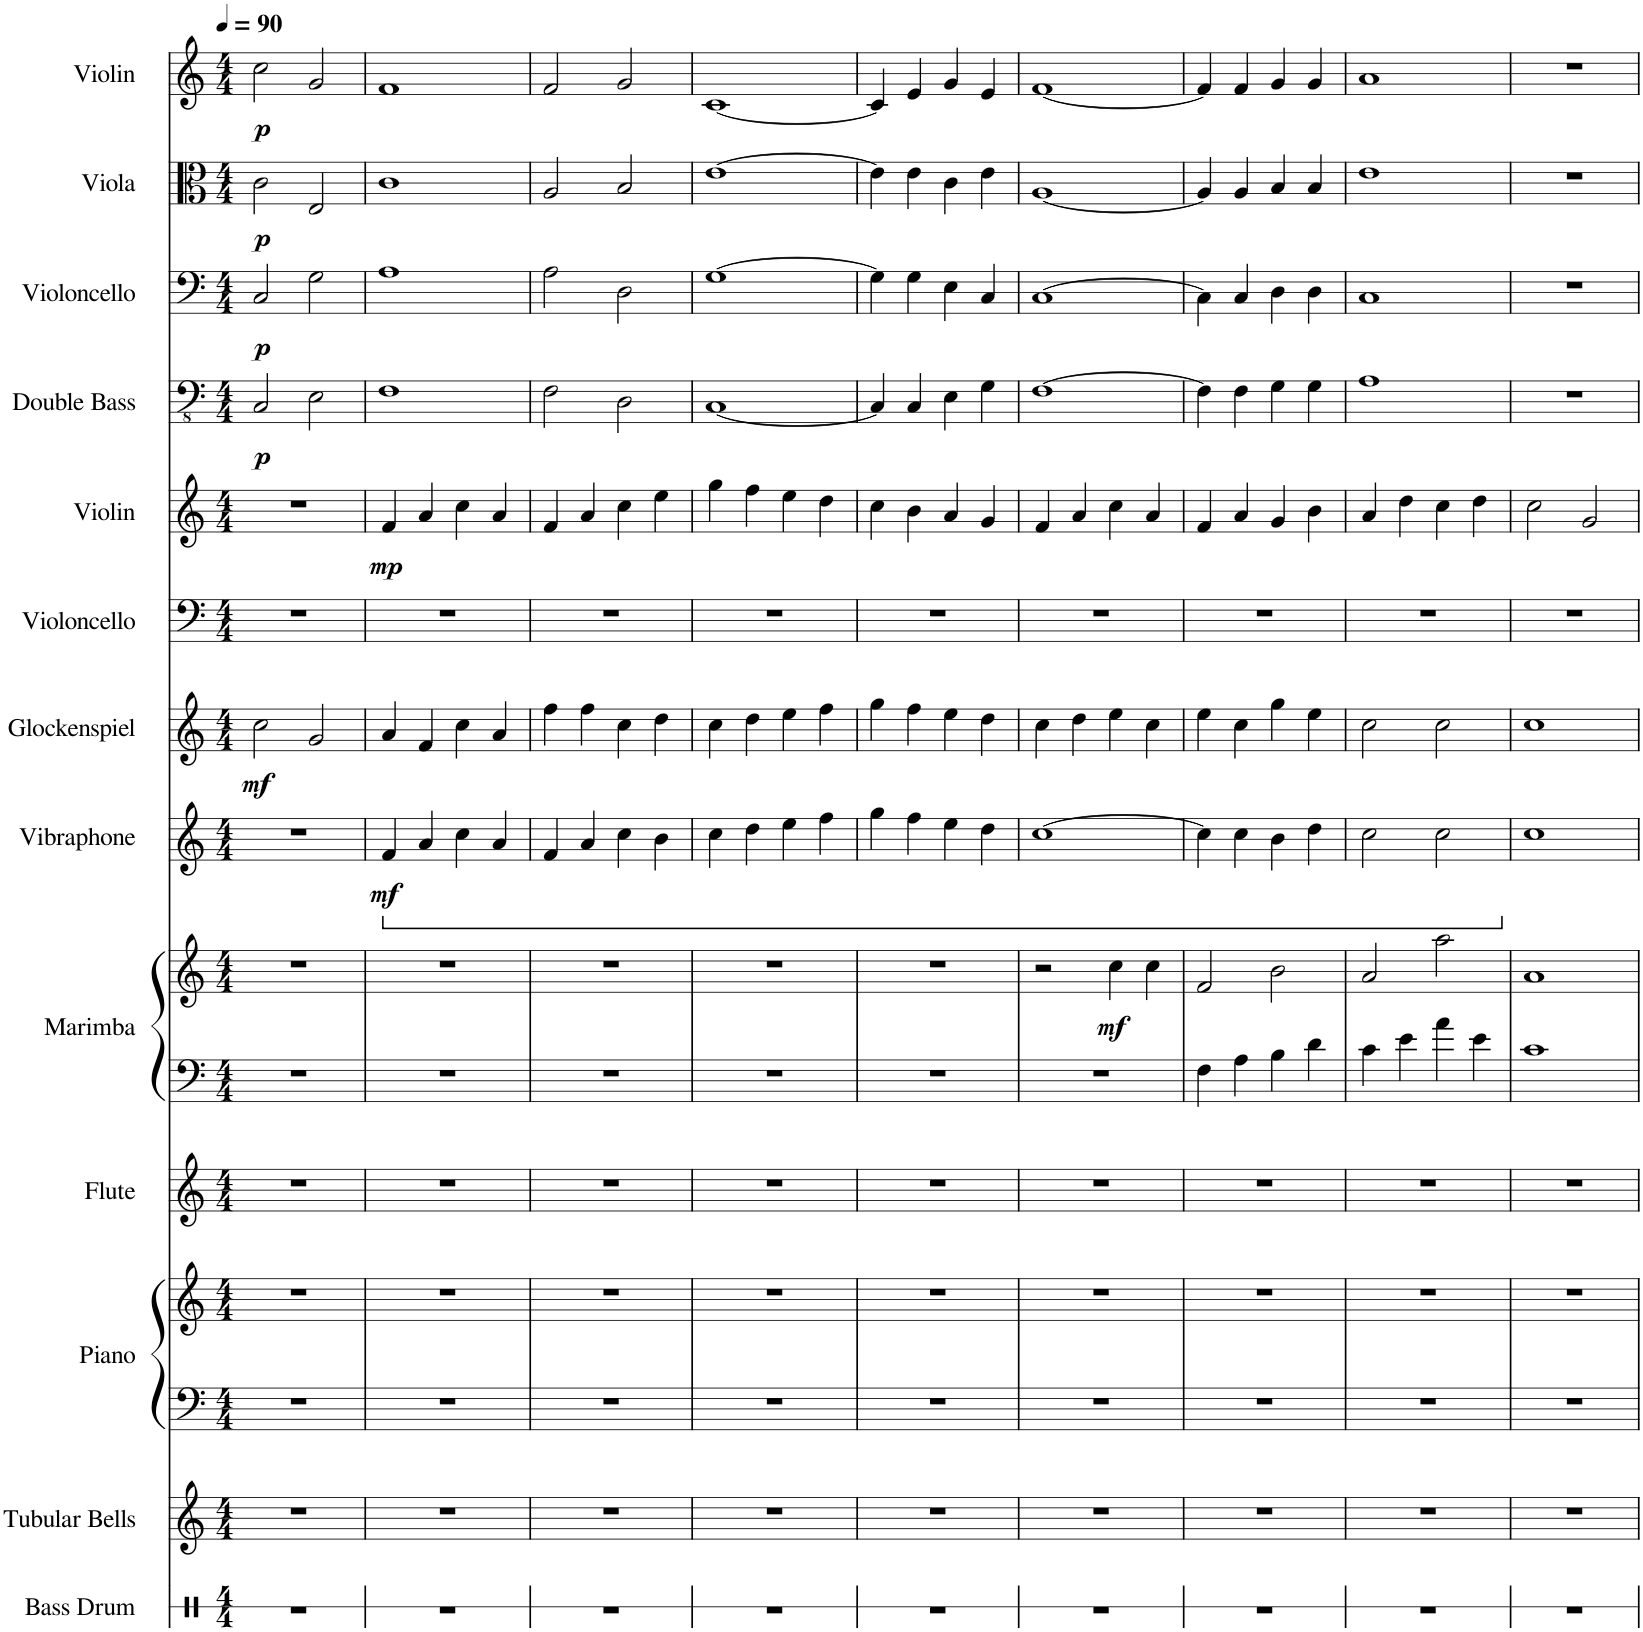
**kern	**kern	**kern	**kern	**kern	**kern	**kern	**dynam	**kern	**dynam	**kern	**dynam	**kern	**kern	**dynam	**kern	**dynam	**kern	**dynam	**kern	**dynam	**kern	**dynam
*part13	*part12	*part11	*part11	*part10	*part9	*part9	*part9	*part8	*part8	*part7	*part7	*part6	*part5	*part5	*part4	*part4	*part3	*part3	*part2	*part2	*part1	*part1
*staff15	*staff14	*staff13	*staff12	*staff11	*staff10	*staff9	*staff9/10	*staff8	*staff8	*staff7	*staff7	*staff6	*staff5	*staff5	*staff4	*staff4	*staff3	*staff3	*staff2	*staff2	*staff1	*staff1
*I"Bass Drum	*I"Tubular Bells	*I"Piano	*	*I"Flute	*I"Marimba	*	*	*I"Vibraphone	*	*I"Glockenspiel	*	*I"Violoncello	*I"Violin	*	*I"Double Bass	*	*I"Violoncello	*	*I"Viola	*	*I"Violin	*
*I'B. Dr.	*I'Tu. Be.	*I'Pno.	*	*I'Fl.	*I'Mrm.	*	*	*I'Vib.	*	*I'Glk.	*	*I'Vc.	*I'Vln.	*	*I'Db.	*	*I'Vc.	*	*I'Vla.	*	*I'Vln.	*
*stria1	*	*	*	*	*	*	*	*	*	*	*	*	*	*	*	*	*	*	*	*	*	*
*clefX	*clefG2	*clefF4	*clefG2	*clefG2	*clefF4	*clefG2	*	*clefG2	*	*clefG2	*	*clefF4	*clefG2	*	*clefFv4	*	*clefF4	*	*clefC3	*	*clefG2	*
*	*	*	*	*	*	*	*	*	*	*Trd-14c-24	*	*	*	*	*Trd7c12	*	*	*	*	*	*	*
*k[]	*k[]	*k[]	*k[]	*k[]	*k[]	*k[]	*	*k[]	*	*k[]	*	*k[]	*k[]	*	*k[]	*	*k[]	*	*k[]	*	*k[]	*
*M4/4	*M4/4	*M4/4	*M4/4	*M4/4	*M4/4	*M4/4	*	*M4/4	*	*M4/4	*	*M4/4	*M4/4	*	*M4/4	*	*M4/4	*	*M4/4	*	*M4/4	*
*MM90	*MM90	*MM90	*MM90	*MM90	*MM90	*MM90	*	*MM90	*	*MM90	*	*MM90	*MM90	*	*MM90	*	*MM90	*	*MM90	*	*MM90	*
=1	=1	=1	=1	=1	=1	=1	=1	=1	=1	=1	=1	=1	=1	=1	=1	=1	=1	=1	=1	=1	=1	=1
!	!	!	!	!	!	!	!	!	!	!	!LO:DY:b	!	!	!	!	!LO:DY:b	!	!LO:DY:b	!	!LO:DY:b	!	!LO:DY:b
1r	1r	1r	1r	1r	1r	1r	.	1r	.	2cc\	mf	1r	1r	.	2CC/	p	2C/	p	2c\	p	2cc\	p
.	.	.	.	.	.	.	.	.	.	2g/	.	.	.	.	2EE\	.	2G\	.	2E/	.	2g/	.
=2	=2	=2	=2	=2	=2	=2	=2	=2	=2	=2	=2	=2	=2	=2	=2	=2	=2	=2	=2	=2	=2	=2
*	*	*	*	*	*	*	*	*ped	*	*	*	*	*	*	*	*	*	*	*	*	*	*
!	!	!	!	!	!	!	!	!	!LO:DY:b	!	!	!	!	!LO:DY:b	!	!	!	!	!	!	!	!
1r	1r	1r	1r	1r	1r	1r	.	4f/	mf	4a/	.	1r	4f/	mp	1FF	.	1A	.	1c	.	1f	.
.	.	.	.	.	.	.	.	4a/	.	4f/	.	.	4a/	.	.	.	.	.	.	.	.	.
.	.	.	.	.	.	.	.	4cc\	.	4cc\	.	.	4cc\	.	.	.	.	.	.	.	.	.
.	.	.	.	.	.	.	.	4a/	.	4a/	.	.	4a/	.	.	.	.	.	.	.	.	.
=3	=3	=3	=3	=3	=3	=3	=3	=3	=3	=3	=3	=3	=3	=3	=3	=3	=3	=3	=3	=3	=3	=3
1r	1r	1r	1r	1r	1r	1r	.	4f/	.	4ff\	.	1r	4f/	.	2FF\	.	2A\	.	2A/	.	2f/	.
.	.	.	.	.	.	.	.	4a/	.	4ff\	.	.	4a/	.	.	.	.	.	.	.	.	.
.	.	.	.	.	.	.	.	4cc\	.	4cc\	.	.	4cc\	.	2DD\	.	2D\	.	2B/	.	2g/	.
.	.	.	.	.	.	.	.	4b\	.	4dd\	.	.	4ee\	.	.	.	.	.	.	.	.	.
=4	=4	=4	=4	=4	=4	=4	=4	=4	=4	=4	=4	=4	=4	=4	=4	=4	=4	=4	=4	=4	=4	=4
1r	1r	1r	1r	1r	1r	1r	.	4cc\	.	4cc\	.	1r	4gg\	.	[1CC	.	[1G	.	[1e	.	[1c	.
.	.	.	.	.	.	.	.	4dd\	.	4dd\	.	.	4ff\	.	.	.	.	.	.	.	.	.
.	.	.	.	.	.	.	.	4ee\	.	4ee\	.	.	4ee\	.	.	.	.	.	.	.	.	.
.	.	.	.	.	.	.	.	4ff\	.	4ff\	.	.	4dd\	.	.	.	.	.	.	.	.	.
=5	=5	=5	=5	=5	=5	=5	=5	=5	=5	=5	=5	=5	=5	=5	=5	=5	=5	=5	=5	=5	=5	=5
1r	1r	1r	1r	1r	1r	1r	.	4gg\	.	4gg\	.	1r	4cc\	.	4CC/]	.	4G\]	.	4e\]	.	4c/]	.
.	.	.	.	.	.	.	.	4ff\	.	4ff\	.	.	4b\	.	4CC/	.	4G\	.	4e\	.	4e/	.
.	.	.	.	.	.	.	.	4ee\	.	4ee\	.	.	4a/	.	4EE\	.	4E\	.	4c\	.	4g/	.
.	.	.	.	.	.	.	.	4dd\	.	4dd\	.	.	4g/	.	4GG\	.	4C/	.	4e\	.	4e/	.
=6	=6	=6	=6	=6	=6	=6	=6	=6	=6	=6	=6	=6	=6	=6	=6	=6	=6	=6	=6	=6	=6	=6
1r	1r	1r	1r	1r	1r	2r	.	[1cc	.	4cc\	.	1r	4f/	.	[1FF	.	[1C	.	[1A	.	[1f	.
.	.	.	.	.	.	.	.	.	.	4dd\	.	.	4a/	.	.	.	.	.	.	.	.	.
!	!	!	!	!	!	!	!LO:DY:b	!	!	!	!	!	!	!	!	!	!	!	!	!	!	!
.	.	.	.	.	.	4cc\	mf	.	.	4ee\	.	.	4cc\	.	.	.	.	.	.	.	.	.
.	.	.	.	.	.	4cc\	.	.	.	4cc\	.	.	4a/	.	.	.	.	.	.	.	.	.
=7	=7	=7	=7	=7	=7	=7	=7	=7	=7	=7	=7	=7	=7	=7	=7	=7	=7	=7	=7	=7	=7	=7
1r	1r	1r	1r	1r	4F\	2f/	.	4cc\]	.	4ee\	.	1r	4f/	.	4FF\]	.	4C\]	.	4A/]	.	4f/]	.
.	.	.	.	.	4A\	.	.	4cc\	.	4cc\	.	.	4a/	.	4FF\	.	4C/	.	4A/	.	4f/	.
.	.	.	.	.	4B\	2b\	.	4b\	.	4gg\	.	.	4g/	.	4GG\	.	4D\	.	4B/	.	4g/	.
.	.	.	.	.	4d\	.	.	4dd\	.	4ee\	.	.	4b\	.	4GG\	.	4D\	.	4B/	.	4g/	.
=8	=8	=8	=8	=8	=8	=8	=8	=8	=8	=8	=8	=8	=8	=8	=8	=8	=8	=8	=8	=8	=8	=8
1r	1r	1r	1r	1r	4c\	2a/	.	2cc\	.	2cc\	.	1r	4a/	.	1AA	.	1C	.	1e	.	1a	.
.	.	.	.	.	4e\	.	.	.	.	.	.	.	4dd\	.	.	.	.	.	.	.	.	.
.	.	.	.	.	4a\	2aa\	.	2cc\	.	2cc\	.	.	4cc\	.	.	.	.	.	.	.	.	.
.	.	.	.	.	4e\	.	.	.	.	.	.	.	4dd\	.	.	.	.	.	.	.	.	.
=9	=9	=9	=9	=9	=9	=9	=9	=9	=9	=9	=9	=9	=9	=9	=9	=9	=9	=9	=9	=9	=9	=9
*	*	*	*	*	*	*	*	*Xped	*	*	*	*	*	*	*	*	*	*	*	*	*	*
1r	1r	1r	1r	1r	1c	1a	.	1cc	.	1cc	.	1r	2cc\	.	1r	.	1r	.	1r	.	1r	.
.	.	.	.	.	.	.	.	.	.	.	.	.	2g/	.	.	.	.	.	.	.	.	.
=	=	=	=	=	=	=	=	=	=	=	=	=	=	=	=	=	=	=	=	=	=	=
*-	*-	*-	*-	*-	*-	*-	*-	*-	*-	*-	*-	*-	*-	*-	*-	*-	*-	*-	*-	*-	*-	*-
